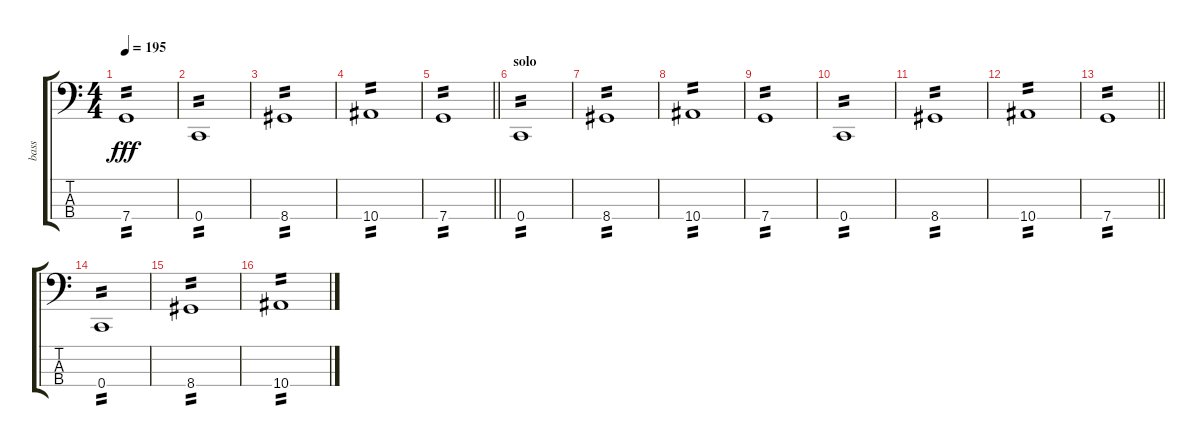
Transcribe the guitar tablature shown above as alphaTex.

\track ("bass" "bass") {instrument electricbasspick}
\staff {score tabs}
\tuning (F2 C2 G1 C1) {hide}
\ts (4 4)
\tempo 195
\clef f4
\ks c
7.4.1{tp 2 dy fff} |
0.4.1{tp 2} |
8.4.1{tp 2} |
10.4.1{tp 2} |
\barLineRight lightlight
7.4.1{tp 2} |
\section ("" "solo")
0.4.1{tp 2} |
8.4.1{tp 2} |
10.4.1{tp 2} |
7.4.1{tp 2} |
0.4.1{tp 2} |
8.4.1{tp 2} |
10.4.1{tp 2} |
\barLineRight lightlight
7.4.1{tp 2} |
0.4.1{tp 2} |
8.4.1{tp 2} |
10.4.1{tp 2}
